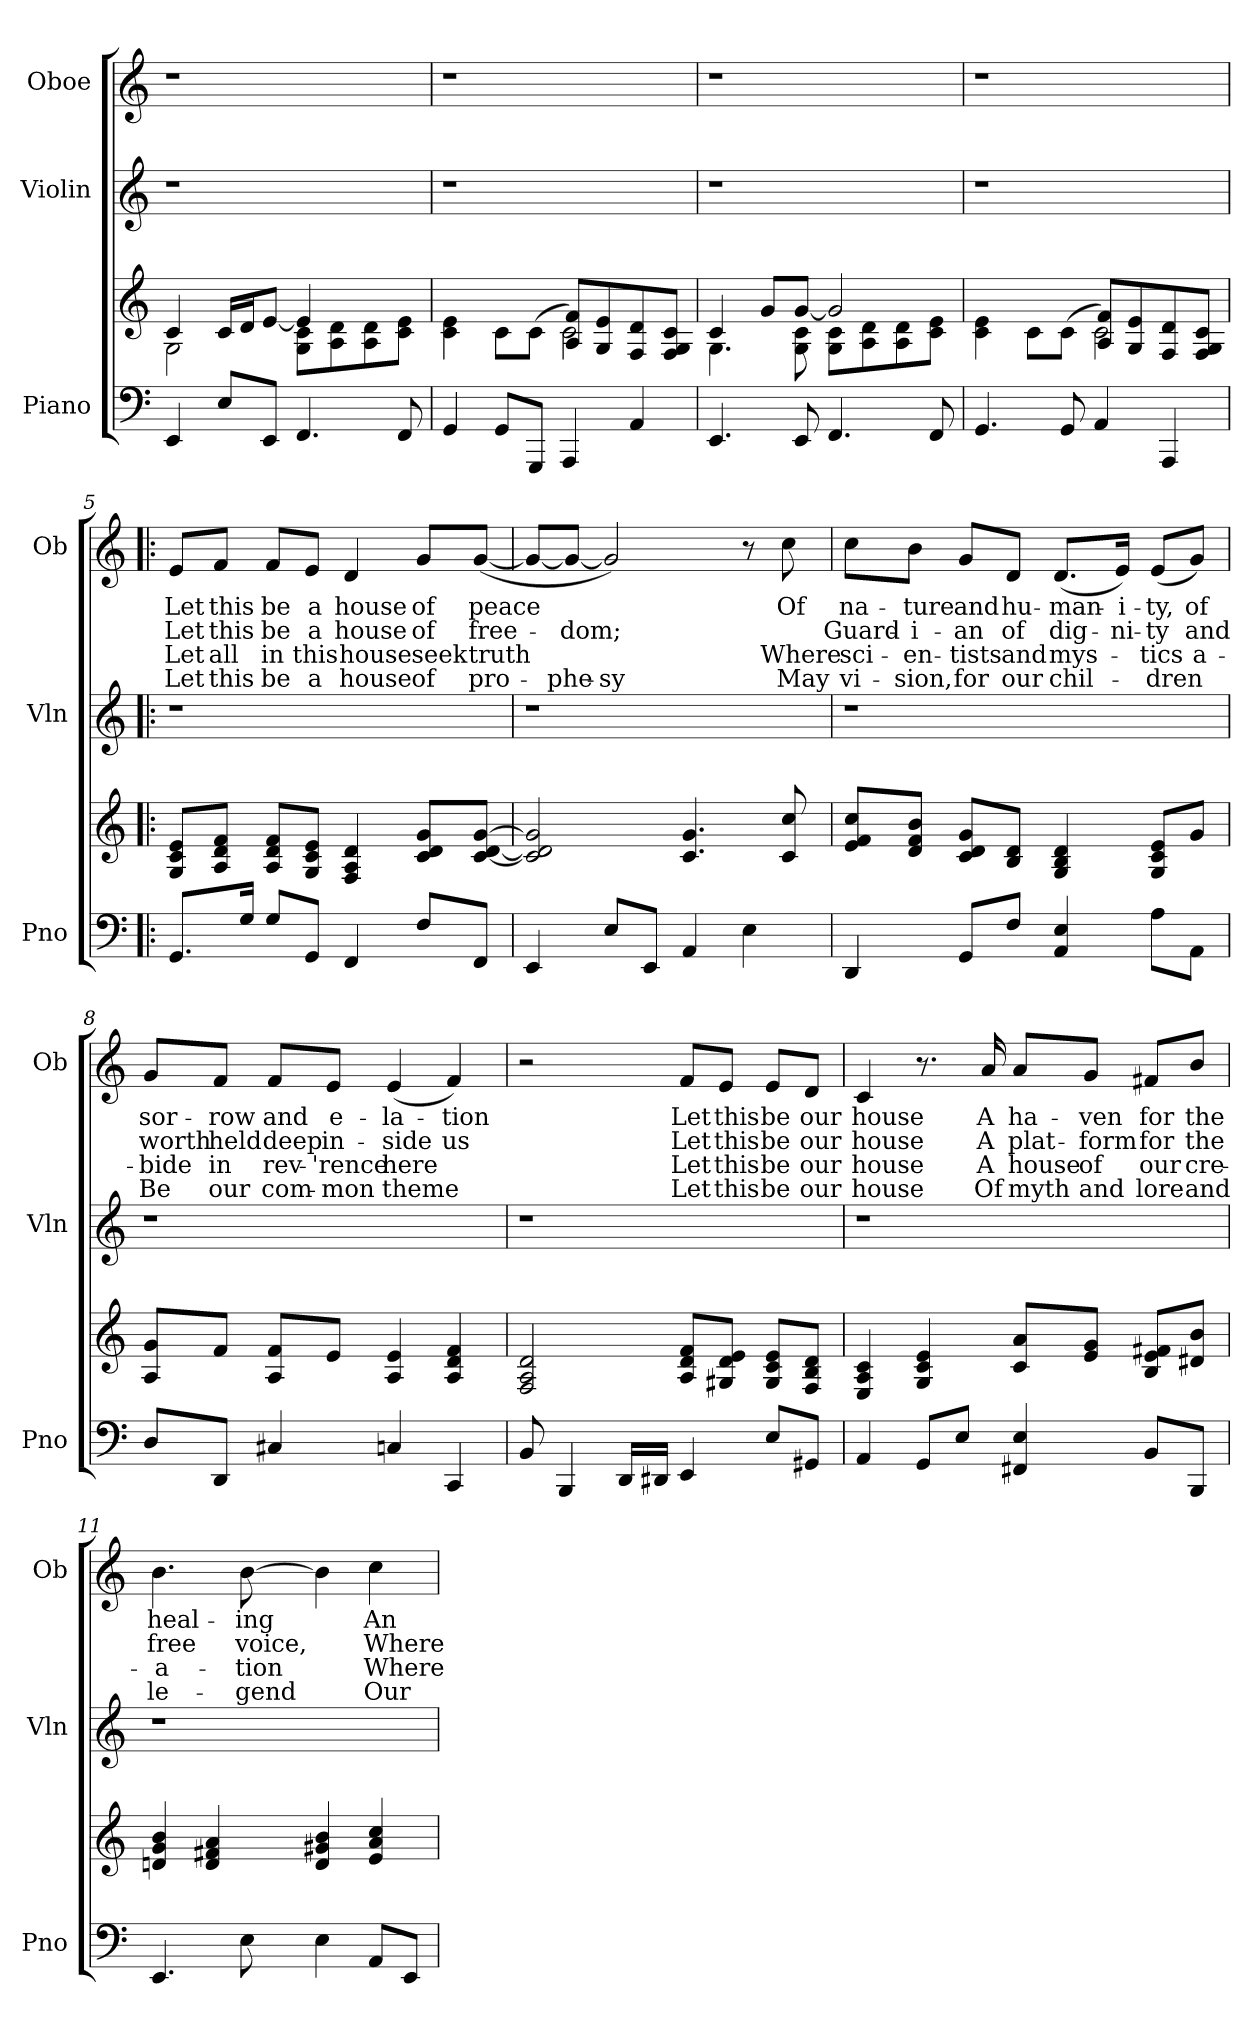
**kern	**kern	**kern	**kern	**text	**text	**text	**text
*part3	*part3	*part2	*part1	*part1	*part1	*part1	*part1
*staff4	*staff3	*staff2	*staff1	*staff1	*staff1	*staff1	*staff1
*I"Piano	*	*I"Violin	*I"Oboe	*	*	*	*
*I'Pno	*	*I'Vln	*I'Ob	*	*	*	*
*clefF4	*clefG2	*clefG2	*clefG2	*	*	*	*
*k[]	*k[]	*k[]	*k[]	*	*	*	*
=1	=1	=1	=1	=1	=1	=1	=1
*	*^	*	*	*	*	*	*
4EE/	2G\	4c/	1r	1r	.	.	.	.
8E/L	.	16c/LL	.	.	.	.	.	.
.	.	16d/J	.	.	.	.	.	.
8EE/J	.	[8e/J	.	.	.	.	.	.
4.FF/	8G\ 8c\L	4e/]	.	.	.	.	.	.
.	8A\ 8d\	.	.	.	.	.	.	.
.	8A\ 8d\	4ryy	.	.	.	.	.	.
8FF/	8c\ 8e\J	.	.	.	.	.	.	.
=2	=2	=2	=2	=2	=2	=2	=2	=2
4GG/	4c\ 4e\	2ryy	1r	1r	.	.	.	.
8GG/L	8c\L	.	.	.	.	.	.	.
8GGG/J	(>8c\J	.	.	.	.	.	.	.
4AAA/	2c\)	8A/ 8f/L	.	.	.	.	.	.
.	.	8G/ 8e/	.	.	.	.	.	.
4AA/	.	8F/ 8d/	.	.	.	.	.	.
.	.	8F/ 8G/ 8c/J	.	.	.	.	.	.
=3	=3	=3	=3	=3	=3	=3	=3	=3
4.EE/	4.G\	4c/	1r	1r	.	.	.	.
.	.	8g/L	.	.	.	.	.	.
8EE/	8G\ 8c\	[8g/J	.	.	.	.	.	.
4.FF/	8G\ 8c\L	2g/]	.	.	.	.	.	.
.	8A\ 8d\	.	.	.	.	.	.	.
.	8A\ 8d\	.	.	.	.	.	.	.
8FF/	8c\ 8e\J	.	.	.	.	.	.	.
=4	=4	=4	=4	=4	=4	=4	=4	=4
4.GG/	4c\ 4e\	2ryy	1r	1r	.	.	.	.
.	8c\L	.	.	.	.	.	.	.
8GG/	(>8c\J	.	.	.	.	.	.	.
4AA/	2c\)	8A/ 8f/L	.	.	.	.	.	.
.	.	8G/ 8e/	.	.	.	.	.	.
4AAA/	.	8F/ 8d/	.	.	.	.	.	.
.	.	8F/ 8G/ 8c/J	.	.	.	.	.	.
!!LO:LB:g=z
=5!|:	=5!|:	=5!|:	=5!|:	=5!|:	=5!|:	=5!|:	=5!|:	=5!|:
!	!	!	!	!	!LO:LY:b	!LO:LY:b	!LO:LY:b	!LO:LY:b
*	*v	*v	*	*	*	*	*	*
8.GG/L	8G/ 8c/ 8e/L	1r	8e/L	Let	Let	Let	Let
!	!	!	!	!LO:LY:b	!LO:LY:b	!LO:LY:b	!LO:LY:b
.	8A/ 8d/ 8f/J	.	8f/J	this	this	all	this
16G/Jk	.	.	.	.	.	.	.
!	!	!	!	!LO:LY:b	!LO:LY:b	!LO:LY:b	!LO:LY:b
8G/L	8A/ 8d/ 8f/L	.	8f/L	be	be	in	be
!	!	!	!	!LO:LY:b	!LO:LY:b	!LO:LY:b	!LO:LY:b
8GG/J	8G/ 8c/ 8e/J	.	8e/J	a	a	this	a
!	!	!	!	!LO:LY:b	!LO:LY:b	!LO:LY:b	!LO:LY:b
4FF/	4F/ 4A/ 4d/	.	4d/	house	house	house	house
!	!	!	!	!LO:LY:b	!LO:LY:b	!LO:LY:b	!LO:LY:b
8F/L	8c/ 8d/ 8g/L	.	8g/L	of	of	seek	of
!	!	!	!	!LO:LY:b	!LO:LY:b	!LO:LY:b	!LO:LY:b
8FF/J	[8c/ [8d/ [8g/J	.	([8g/J	peace	free-	truth	pro-
=6	=6	=6	=6	=6	=6	=6	=6
4EE/	2c/] 2d/] 2g/]	1r	8g/L_	.	.	.	.
!	!	!	!	!	!LO:LY:b	!	!LO:LY:b
.	.	.	8g/J_	.	-dom;	.	-phe-
!	!	!	!	!	!	!	!LO:LY:b
8E/L	.	.	2g/])	.	.	.	-sy
8EE/J	.	.	.	.	.	.	.
4AA/	4.c/ 4.g/	.	.	.	.	.	.
4E\	.	.	8r	.	.	.	.
!	!	!	!	!LO:LY:b	!	!LO:LY:b	!LO:LY:b
.	8c/ 8cc/	.	8cc\	Of	.	Where	May
!!LO:LB:g=z
=7	=7	=7	=7	=7	=7	=7	=7
!	!	!	!	!LO:LY:b	!LO:LY:b	!LO:LY:b	!LO:LY:b
4DD/	8e/ 8f/ 8cc/L	1r	8cc\L	na-	Guard-	sci-	vi-
!	!	!	!	!LO:LY:b	!LO:LY:b	!LO:LY:b	!LO:LY:b
.	8d/ 8f/ 8b/J	.	8b\J	-ture	-i-	-en-	-sion,
!	!	!	!	!LO:LY:b	!LO:LY:b	!LO:LY:b	!LO:LY:b
8GG/L	8c/ 8d/ 8g/L	.	8g/L	and	-an	-tists	for
!	!	!	!	!LO:LY:b	!LO:LY:b	!LO:LY:b	!LO:LY:b
8F/J	8B/ 8d/J	.	8d/J	hu-	of	and	our
!	!	!	!	!LO:LY:b	!LO:LY:b	!LO:LY:b	!LO:LY:b
4AA/ 4E/	4G/ 4B/ 4d/	.	(8.d/L	-man-	dig-	mys-	chil-
!	!	!	!	!LO:LY:b	!LO:LY:b	!	!
.	.	.	16e/Jk)	-i-	-ni-	.	.
!	!	!	!	!LO:LY:b	!LO:LY:b	!LO:LY:b	!LO:LY:b
8A\L	8G/ 8c/ 8e/L	.	(8e/L	-ty,	-ty	-tics	-dren
!	!	!	!	!LO:LY:b	!LO:LY:b	!LO:LY:b	!
8AA\J	8g/J	.	8g/J)	of	and	a-	.
=8	=8	=8	=8	=8	=8	=8	=8
!	!	!	!	!LO:LY:b	!LO:LY:b	!LO:LY:b	!LO:LY:b
8D/L	8A/ 8g/L	1r	8g/L	sor-	worth	-bide	Be
!	!	!	!	!LO:LY:b	!LO:LY:b	!LO:LY:b	!LO:LY:b
8DD/J	8f/J	.	8f/J	-row	held	in	our
!	!	!	!	!LO:LY:b	!LO:LY:b	!LO:LY:b	!LO:LY:b
4C#X/	8A/ 8f/L	.	8f/L	and	deep	rev-	com-
!	!	!	!	!LO:LY:b	!LO:LY:b	!LO:LY:b	!LO:LY:b
.	8e/J	.	8e/J	e-	in-	-'rence	-mon
!	!	!	!	!LO:LY:b	!LO:LY:b	!LO:LY:b	!LO:LY:b
4Cn/	4A/ 4e/	.	(4e/	-la-	-side	here	theme
!	!	!	!	!LO:LY:b	!LO:LY:b	!	!
4CC/	4A/ 4d/ 4f/	.	4f/)	-tion	us	.	.
!!LO:PB:g=z
=9	=9	=9	=9	=9	=9	=9	=9
8BB/	2F/ 2A/ 2d/	1r	2r	.	.	.	.
4BBB/	.	.	.	.	.	.	.
16DD/LL	.	.	.	.	.	.	.
16DD#X/JJ	.	.	.	.	.	.	.
!	!	!	!	!LO:LY:b	!LO:LY:b	!LO:LY:b	!LO:LY:b
4EE/	8A/ 8d/ 8f/L	.	8f/L	Let	Let	Let	Let
!	!	!	!	!LO:LY:b	!LO:LY:b	!LO:LY:b	!LO:LY:b
.	8G#X/ 8d/ 8e/J	.	8e/J	this	this	this	this
!	!	!	!	!LO:LY:b	!LO:LY:b	!LO:LY:b	!LO:LY:b
8E/L	8G#/ 8c/ 8e/L	.	8e/L	be	be	be	be
!	!	!	!	!LO:LY:b	!LO:LY:b	!LO:LY:b	!LO:LY:b
8GG#X/J	8F/ 8B/ 8d/J	.	8d/J	our	our	our	our
=10	=10	=10	=10	=10	=10	=10	=10
!	!	!	!	!LO:LY:b	!LO:LY:b	!LO:LY:b	!LO:LY:b
4AA/	4E/ 4A/ 4c/	1r	4c/	house	house	house	house
8GG/L	4G/ 4c/ 4e/	.	8.r	.	.	.	.
8E/J	.	.	.	.	.	.	.
!	!	!	!	!LO:LY:b	!LO:LY:b	!LO:LY:b	!LO:LY:b
.	.	.	16a/	A	A	A	Of
!	!	!	!	!LO:LY:b	!LO:LY:b	!LO:LY:b	!LO:LY:b
4FF#X/ 4E/	8c/ 8a/L	.	8a/L	ha-	plat-	house	myth
!	!	!	!	!LO:LY:b	!LO:LY:b	!LO:LY:b	!LO:LY:b
.	8e/ 8g/J	.	8g/J	-ven	-form	of	and
!	!	!	!	!LO:LY:b	!LO:LY:b	!LO:LY:b	!LO:LY:b
8BB/L	8B/ 8e/ 8f#X/L	.	8f#X/L	for	for	our	lore
!	!	!	!	!LO:LY:b	!LO:LY:b	!LO:LY:b	!LO:LY:b
8BBB/J	8d#X/ 8b/J	.	8b/J	the	the	cre-	and
=11	=11	=11	=11	=11	=11	=11	=11
!	!	!	!	!LO:LY:b	!LO:LY:b	!LO:LY:b	!LO:LY:b
4.EE/	4dn/ 4g/ 4b/	1r	4.b\	heal-	free	-a-	le-
.	4d/ 4f#X/ 4a/	.	.	.	.	.	.
!	!	!	!	!LO:LY:b	!LO:LY:b	!LO:LY:b	!LO:LY:b
8E\	.	.	[>8b\	-ing	voice,	-tion	-gend
4E\	4d/ 4g#X/ 4b/	.	4b\]	.	.	.	.
!	!	!	!	!LO:LY:b	!LO:LY:b	!LO:LY:b	!LO:LY:b
8AA/L	4e/ 4a/ 4cc/	.	4cc\	An	Where	Where	Our
8EE/J	.	.	.	.	.	.	.
=	=	=	=	=	=	=	=
*-	*-	*-	*-	*-	*-	*-	*-
